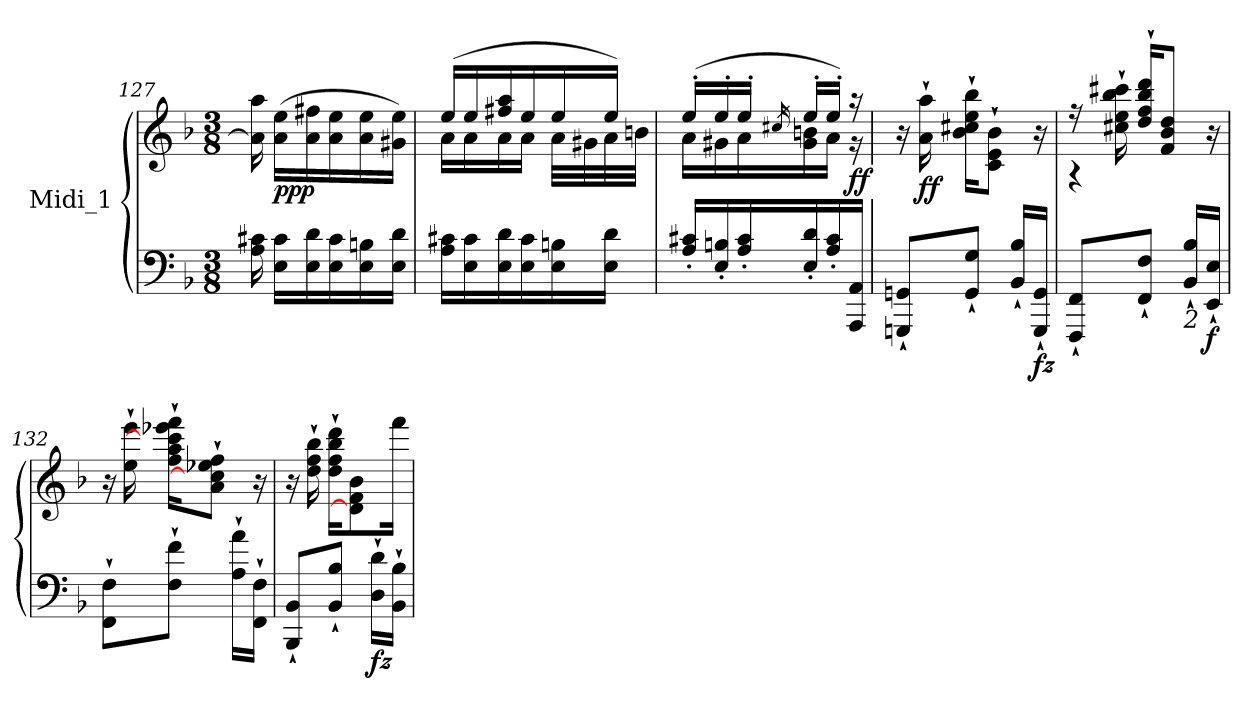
**kern	**kern	**dynam
*part1	*part1	*part1
*staff2	*staff1	*staff1/2
*I"Midi_1	*	*
*clefF4	*clefG2	*
*k[b-]	*k[b-]	*
*F:	*F:	*
*M3/8	*M3/8	*
=127	=127	=127
16A\ 16c#X\	16a\] 16aa\	.
!	!	!LO:DY:b
16E\ 16c#\LL	(>16a\ 16ee\LL	ppp
16E\ 16d\	16a\ 16ff#X\	.
16E\ 16c#\	16a\ 16ee\	.
16E\ 16Bn\	16a\ 16ee\	.
16E\ 16d\JJ	16g#X\ 16ee\JJ)	.
=128	=128	=128
*	*^	*
16A\ 16c#X\LL	(>16ee/LL	16a\LL	.
16E\ 16c#\	16ee/	16a\	.
16E\ 16d\	16ff#X/ 16aa/	16a\	.
16E\ 16c#\	16ee/	16a\JJ	.
16E\ 16Bn\	16ee/	32a\LLL	.
.	.	32g#X\	.
16E\ 16d\JJ	16ee/JJ)	32a\	.
.	.	32bn\JJJ	.
!!LO:LB:g=z	!!
=129	=129	=129	=129
16A/' 16c#X/'LL	(>16ee'/LL	16a\LL	.
16E/' 16Bn/'	16ee'/	16g#X\	.
16A/' 16c#/'	16ee'/JJ	16a\	.
.	16qcc#X/	.	.
16E/' 16d/'	16ee'/LL	16g#\ 16bn\	.
16A/' 16c#/'	16ee'/JJ)	16a\JJ	.
!	!	!	!LO:DY:a=2
16AAA/ 16AA/JJ	16r	16r	ff
*	*v	*v	*
=130	=130	=130
8GGGni/` 8GGni/`L	16r	.
!	!	!LO:DY:b
.	16a\` 16aa\`	ff
8GG/` 8G/`J	16b-\` 16cc#X\` 16ee\` 16bb-\`KL	.
.	8c\` 8e\` 8b-\`J	.
16BB-/` 16B-/`LL	.	.
!	!	!LO:DY:b=2
16GGG/` 16GG/`JJ	16r	fz
=131	=131	=131
*	*^	*
8FFF/` 8FF/`L	16r	4r	.
.	16cc#X\` 16ee\` 16bb-\` 16ccc#X\`	.	.
8FF/` 8F/`J	16dd/` 16ff/` 16bb-/` 16ddd/`KL	.	.
.	8f/ 8b-/ 8dd/J	.	.
!LO:TX:b:i:t=2	!	!	!
16BB-/` 16B-/`LL	.	8ryy	.
!	!	!	!LO:DY:b=2
16EE/` 16E/`JJ	16r	.	f
*	*v	*v	*
=132	=132	=132
*	*MM75	*
8FF\` 8F\`L	16r	.
.	16ee\` 16eee\`	.
8F\` 8f\`J	16ff\` 16aa\` 16ccc\]` 16eee-X\` 16fff\`KL	.
.	8a\` 8cc\]` 8ee-X\` 8ff\`J	.
16A\` 16a\`LL	.	.
16FF\` 16F\`JJ	16r	.
=133	=133	=133
8BBB-/` 8BB-/`L	16r	.
.	16dd\` 16ff\` 16bb-\`	.
8BB-/` 8B-/`J	16dd\` 16ff\` 16bb-\` 16ddd\`KL	.
.	8d\] 8f\ 8b-\	.
!	!	!LO:DY:b=2
16D\` 16d\`LL	.	fz
16BB-\` 16B-\`JJ	16fff\Jk	.
=	=	=
*-	*-	*-
